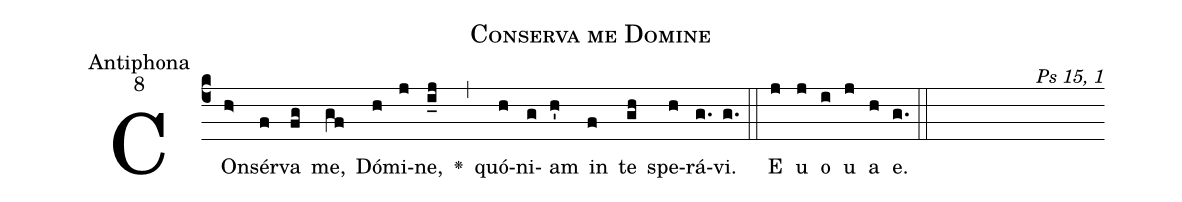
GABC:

name:Conserva me Domine;
office-part:Antiphona;
mode:8;
commentary:Ps 15, 1;
%%
(c4)COn(h>)sér(f)va(fg) me,(gf) Dó(h)mi(j)ne,(i_j) <v>\greheightstar</v>(,)
quó(h)ni(g)am(h') in(f) te(gh) spe(h)rá(g.)vi.(g.) (::)
<eu>E(j) u(j) o(i) u(j) a(h) e.(g.) (::)</eu>()
